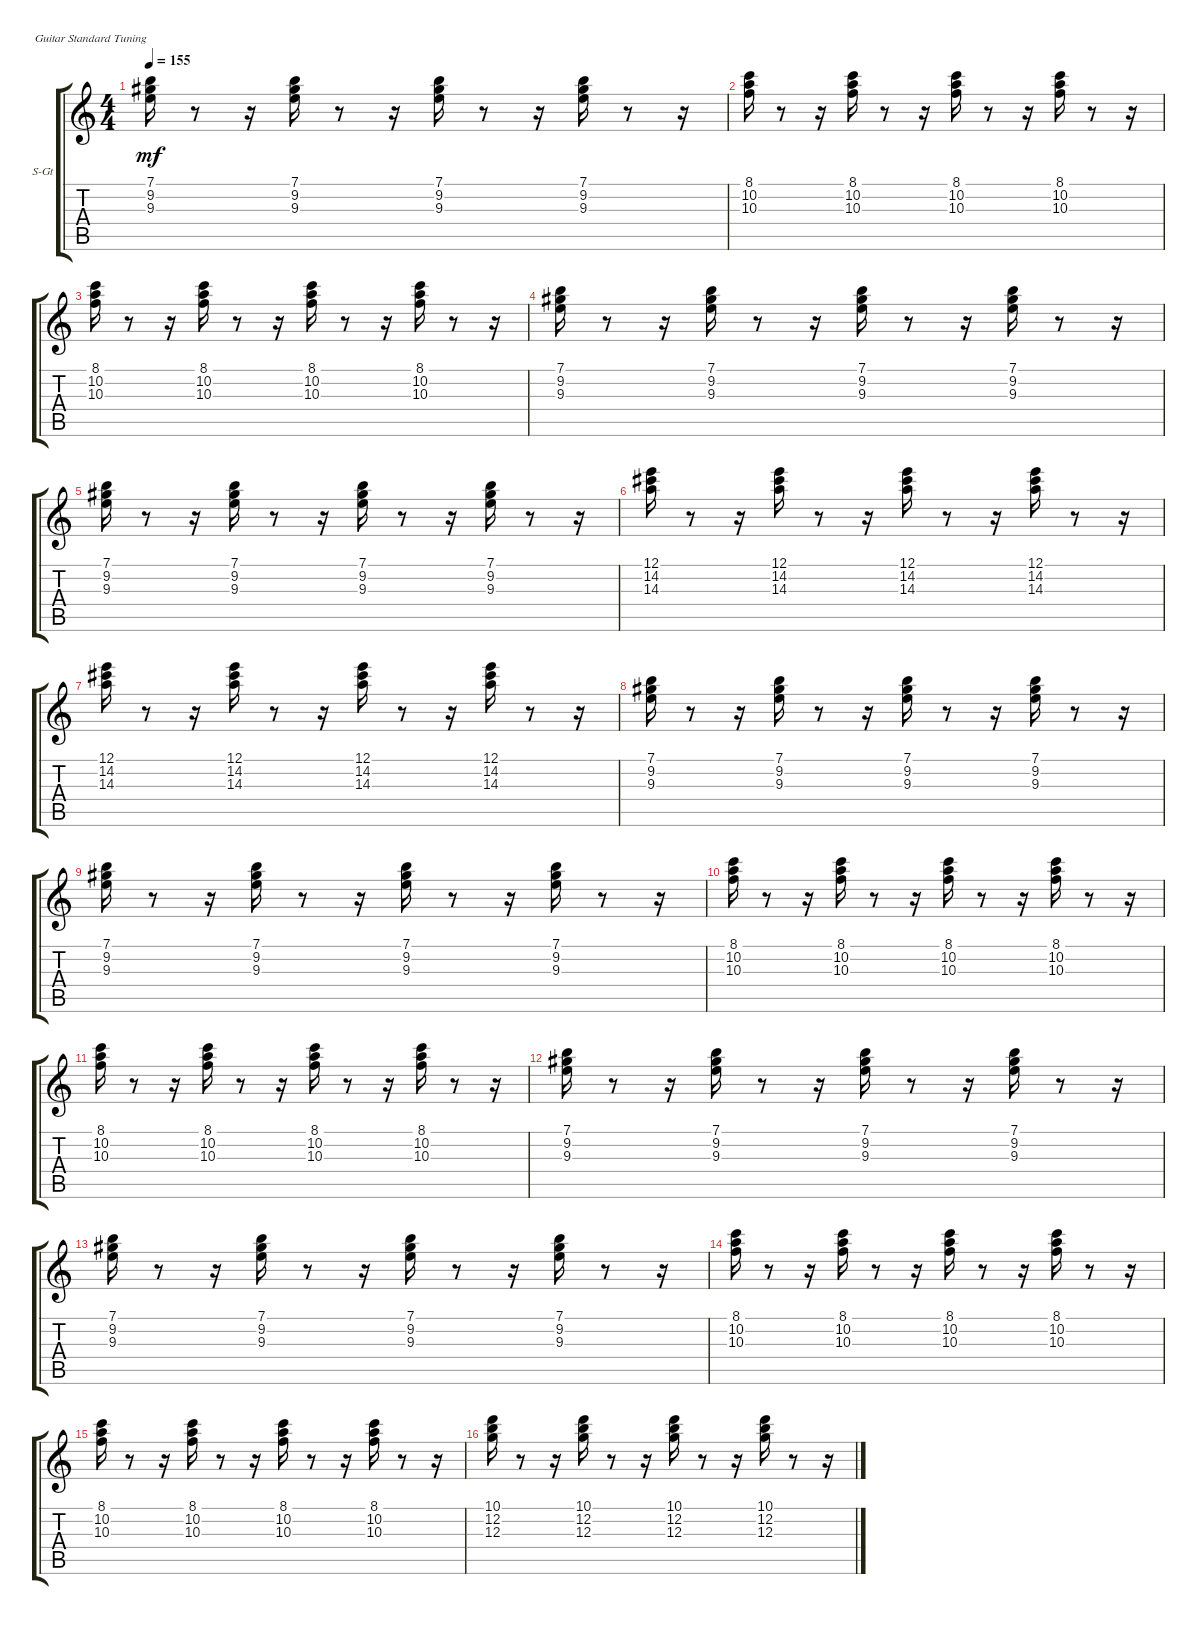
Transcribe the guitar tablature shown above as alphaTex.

\defaultSystemsLayout 4
\bracketExtendMode groupsimilarinstruments
\firstSystemTrackNameOrientation horizontal
\otherSystemsTrackNameOrientation horizontal
\track ("Steel Guitar" "S-Gt") {instrument acousticguitarsteel}
\staff {score tabs}
\tuning (E4 B3 G3 D3 A2 E2)
\ts (4 4)
\tempo 155
\clef g2
\ks c
(7.1 9.2 9.3).16{dy mf} r.8 r.16 (7.1 9.2 9.3).16 r.8 r.16 (7.1 9.2 9.3).16 r.8 r.16 (7.1 9.2 9.3).16 r.8 r.16 |
(8.1 10.2 10.3).16 r.8 r.16 (8.1 10.2 10.3).16 r.8 r.16 (8.1 10.2 10.3).16 r.8 r.16 (8.1 10.2 10.3).16 r.8 r.16 |
(8.1 10.2 10.3).16 r.8 r.16 (8.1 10.2 10.3).16 r.8 r.16 (8.1 10.2 10.3).16 r.8 r.16 (8.1 10.2 10.3).16 r.8 r.16 |
(7.1 9.2 9.3).16 r.8 r.16 (7.1 9.2 9.3).16 r.8 r.16 (7.1 9.2 9.3).16 r.8 r.16 (7.1 9.2 9.3).16 r.8 r.16 |
(7.1 9.2 9.3).16 r.8 r.16 (7.1 9.2 9.3).16 r.8 r.16 (7.1 9.2 9.3).16 r.8 r.16 (7.1 9.2 9.3).16 r.8 r.16 |
(12.1 14.2 14.3).16 r.8 r.16 (12.1 14.2 14.3).16 r.8 r.16 (12.1 14.2 14.3).16 r.8 r.16 (12.1 14.2 14.3).16 r.8 r.16 |
(12.1 14.2 14.3).16 r.8 r.16 (12.1 14.2 14.3).16 r.8 r.16 (12.1 14.2 14.3).16 r.8 r.16 (12.1 14.2 14.3).16 r.8 r.16 |
(7.1 9.2 9.3).16 r.8 r.16 (7.1 9.2 9.3).16 r.8 r.16 (7.1 9.2 9.3).16 r.8 r.16 (7.1 9.2 9.3).16 r.8 r.16 |
(7.1 9.2 9.3).16 r.8 r.16 (7.1 9.2 9.3).16 r.8 r.16 (7.1 9.2 9.3).16 r.8 r.16 (7.1 9.2 9.3).16 r.8 r.16 |
(8.1 10.2 10.3).16 r.8 r.16 (8.1 10.2 10.3).16 r.8 r.16 (8.1 10.2 10.3).16 r.8 r.16 (8.1 10.2 10.3).16 r.8 r.16 |
(8.1 10.2 10.3).16 r.8 r.16 (8.1 10.2 10.3).16 r.8 r.16 (8.1 10.2 10.3).16 r.8 r.16 (8.1 10.2 10.3).16 r.8 r.16 |
(7.1 9.2 9.3).16 r.8 r.16 (7.1 9.2 9.3).16 r.8 r.16 (7.1 9.2 9.3).16 r.8 r.16 (7.1 9.2 9.3).16 r.8 r.16 |
(7.1 9.2 9.3).16 r.8 r.16 (7.1 9.2 9.3).16 r.8 r.16 (7.1 9.2 9.3).16 r.8 r.16 (7.1 9.2 9.3).16 r.8 r.16 |
(8.1 10.2 10.3).16 r.8 r.16 (8.1 10.2 10.3).16 r.8 r.16 (8.1 10.2 10.3).16 r.8 r.16 (8.1 10.2 10.3).16 r.8 r.16 |
(8.1 10.2 10.3).16 r.8 r.16 (8.1 10.2 10.3).16 r.8 r.16 (8.1 10.2 10.3).16 r.8 r.16 (8.1 10.2 10.3).16 r.8 r.16 |
(10.1 12.2 12.3).16 r.8 r.16 (10.1 12.2 12.3).16 r.8 r.16 (10.1 12.2 12.3).16 r.8 r.16 (10.1 12.2 12.3).16 r.8 r.16
